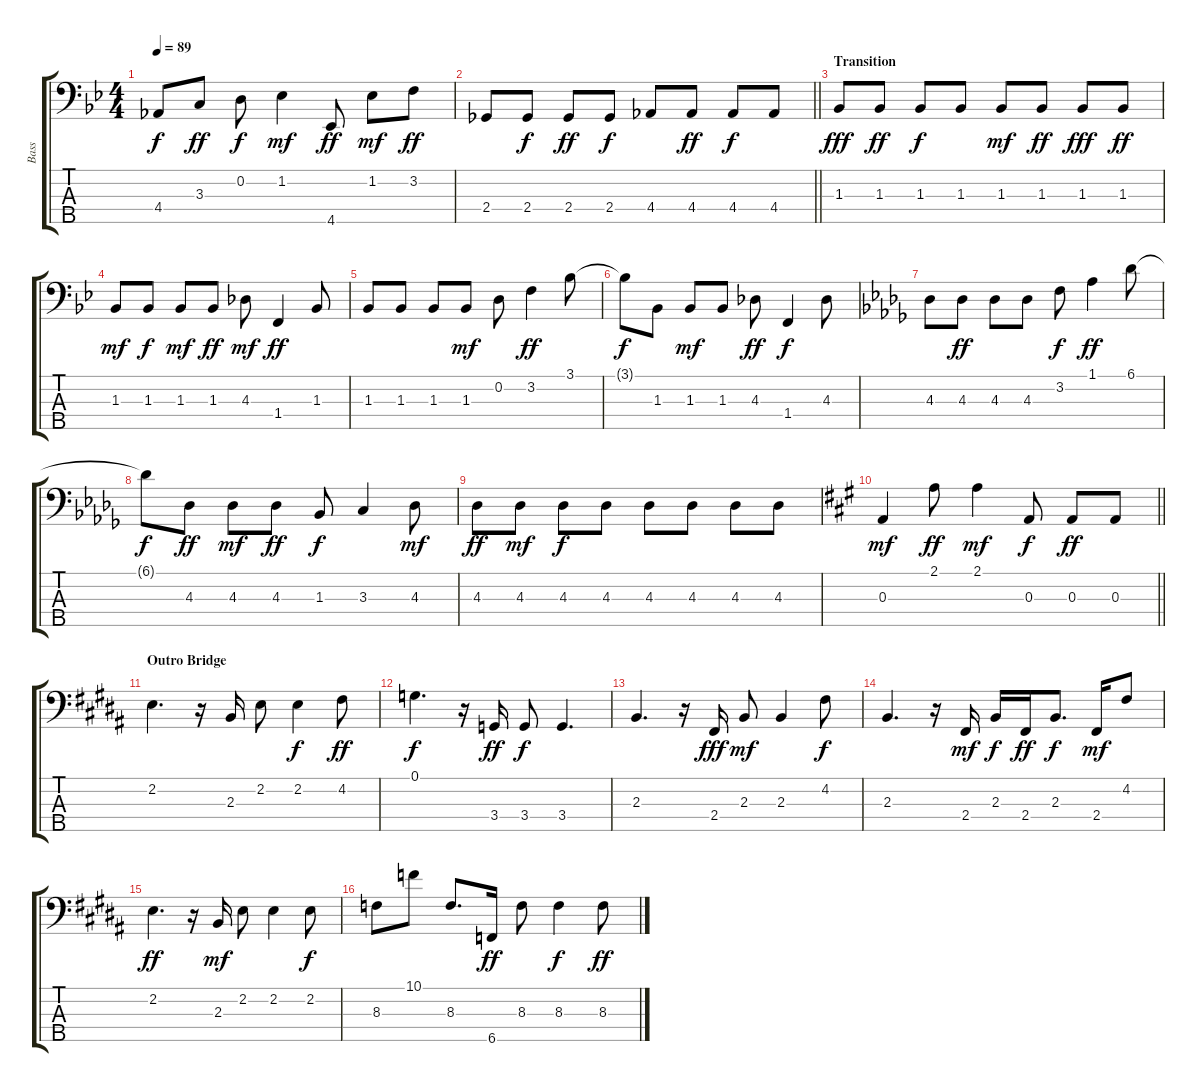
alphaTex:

\track ("Bass" "Bass") {instrument electricbassfinger}
\staff {score tabs}
\tuning (G2 D2 A1 E1 B0) {hide}
\ts (4 4)
\tempo 89
\clef f4
\ks bb
4.4.8{dy f} 3.3.8{dy ff} 0.2.8{dy f} 1.2.4{dy mf} 4.5.8{dy ff} 1.2.8{dy mf} 3.2.8{dy ff} |
\barLineRight lightlight
2.4.8 2.4.8{dy f} 2.4.8{dy ff} 2.4.8{dy f} 4.4.8 4.4.8{dy ff} 4.4.8{dy f} 4.4.8 |
\section ("" "Transition")
1.3.8{dy fff} 1.3.8{dy ff} 1.3.8{dy f} 1.3.8 1.3.8{dy mf} 1.3.8{dy ff} 1.3.8{dy fff} 1.3.8{dy ff} |
1.3.8{dy mf} 1.3.8{dy f} 1.3.8{dy mf} 1.3.8{dy ff} 4.3.8{dy mf} 1.4.4{dy ff} 1.3.8 |
1.3.8 1.3.8 1.3.8 1.3.8{dy mf} 0.2.8 3.2.4{dy ff} 3.1.8 |
3.1{t}.8{dy f} 1.3.8 1.3.8{dy mf} 1.3.8 4.3.8{dy ff} 1.4.4{dy f} 4.3.8 |
\ks db
4.3.8 4.3.8{dy ff} 4.3.8 4.3.8 3.2.8{dy f} 1.1.4{dy ff} 6.1.8 |
6.1{t}.8{dy f} 4.3.8{dy ff} 4.3.8{dy mf} 4.3.8{dy ff} 1.3.8{dy f} 3.3.4 4.3.8{dy mf} |
4.3.8{dy ff} 4.3.8{dy mf} 4.3.8{dy f} 4.3.8 4.3.8 4.3.8 4.3.8 4.3.8 |
\barLineRight lightlight
\ks a
0.3.4{dy mf} 2.1.8{dy ff} 2.1.4{dy mf} 0.3.8{dy f} 0.3.8{dy ff} 0.3.8 |
\section ("" "Outro Bridge")
\ks b
2.2.4{d} r.16 2.3.16 2.2.8 2.2.4{dy f} 4.2.8{dy ff} |
0.1.4{d dy f} r.16 3.4.16{dy ff} 3.4.8{dy f} 3.4.4{d} |
2.3.4{d} r.16 2.4.16{dy fff} 2.3.8{dy mf} 2.3.4 4.2.8{dy f} |
2.3.4{d} r.16 2.4.16{dy mf} 2.3.16{dy f} 2.4.16{dy ff} 2.3.8{d dy f} 2.4.16{dy mf} 4.2.8 |
2.2.4{d dy ff} r.16 2.3.16{dy mf} 2.2.8 2.2.4 2.2.8{dy f} |
8.3.8 10.1.8 8.3.8{d} 6.5.16{dy ff} 8.3.8 8.3.4{dy f} 8.3.8{dy ff}
